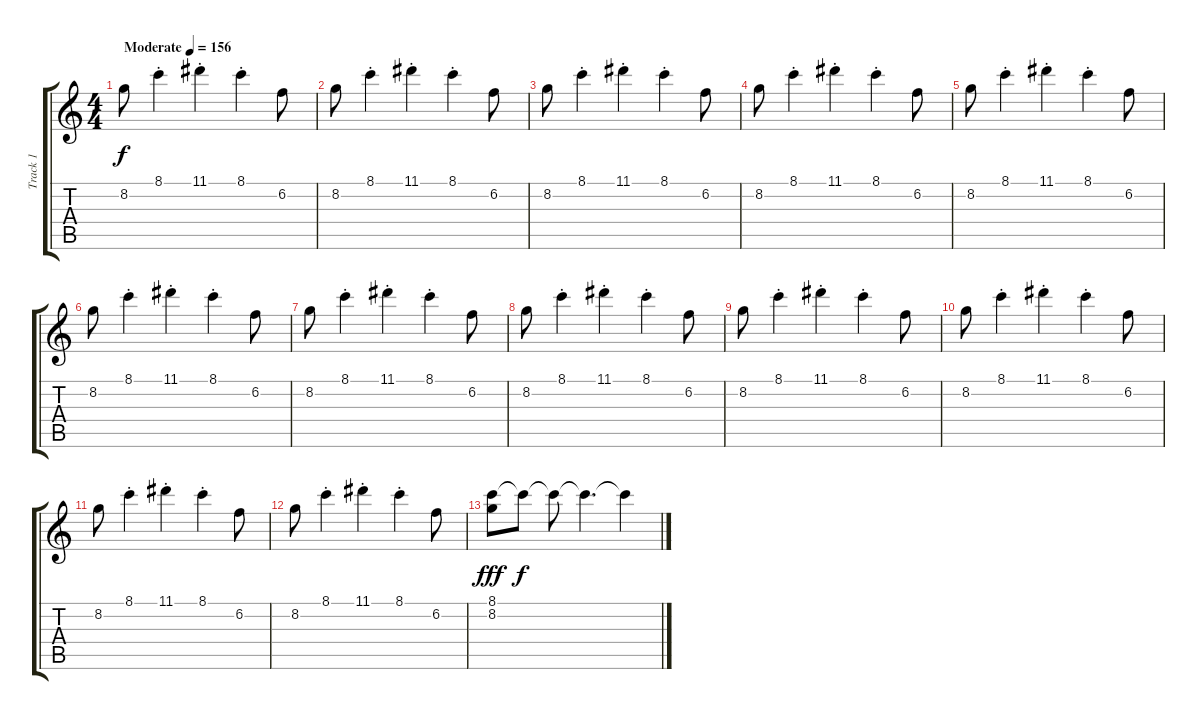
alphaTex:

\track ("Track 1" "Track 1") {instrument distortionguitar}
\staff {score tabs}
\tuning (E4 B3 G3 D3 A2 E2) {hide}
\ts (4 4)
\tempo (156 "Moderate")
\clef g2
\ks c
8.2.8{dy f instrument distortionguitar} 8.1{st}.4 11.1{st}.4 8.1{st}.4 6.2.8 |
8.2.8 8.1{st}.4 11.1{st}.4 8.1{st}.4 6.2.8 |
8.2.8 8.1{st}.4 11.1{st}.4 8.1{st}.4 6.2.8 |
8.2.8 8.1{st}.4 11.1{st}.4 8.1{st}.4 6.2.8 |
8.2.8 8.1{st}.4 11.1{st}.4 8.1{st}.4 6.2.8 |
8.2.8 8.1{st}.4 11.1{st}.4 8.1{st}.4 6.2.8 |
8.2.8 8.1{st}.4 11.1{st}.4 8.1{st}.4 6.2.8 |
8.2.8 8.1{st}.4 11.1{st}.4 8.1{st}.4 6.2.8 |
8.2.8 8.1{st}.4 11.1{st}.4 8.1{st}.4 6.2.8 |
8.2.8 8.1{st}.4 11.1{st}.4 8.1{st}.4 6.2.8 |
8.2.8 8.1{st}.4 11.1{st}.4 8.1{st}.4 6.2.8 |
8.2.8 8.1{st}.4 11.1{st}.4 8.1{st}.4 6.2.8 |
(8.1 8.2).8{dy fff} 8.1{t}.8{dy f} 8.1{t}.8 8.1{t}.4{d} 8.1{t}.4
